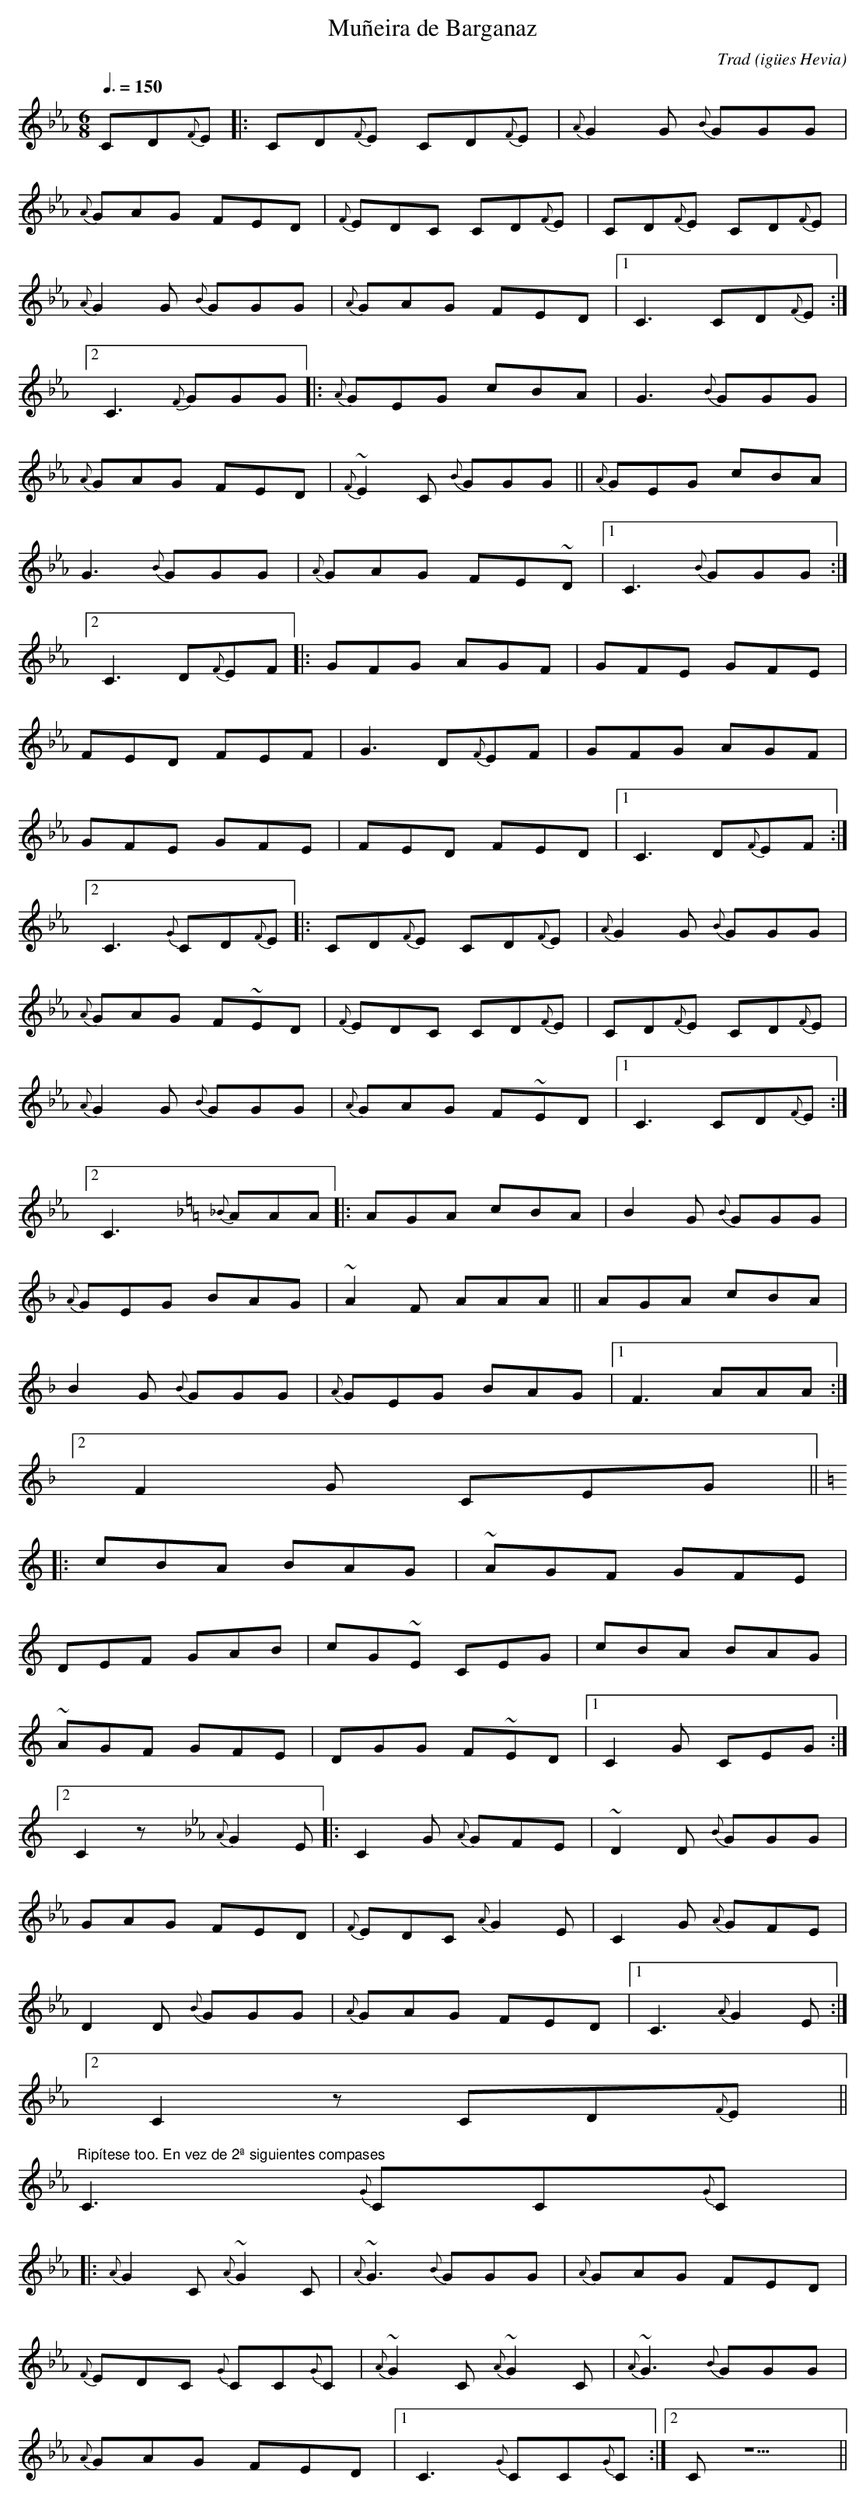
X:1
T:Muñeira de Barganaz
C:Trad (igües Hevia)
M:6/8
L:1/8
Q:3/8=150
K:Cm
CD{F}E|: CD{F}E CD{F}E|{A}G2 G {B}GGG|
{A}GAG FED|{F}EDC CD{F}E|CD{F}E CD{F}E|
{A}G2 G {B}GGG|{A}GAG FED|[1 C3 CD{F}E:|
[2 C3 {F}GGG||: {A}GEG cBA|G3 {B}GGG|
{A}GAG FED|{F}~E2 C {B}GGG||{A}GEG cBA|
G3 {B}GGG|{A}GAG FE~D|[1 C3 {B}GGG:|
[2 C3 D{F}EF||: GFG AGF|GFE GFE|
FED FEF|G3 D{F}EF|GFG AGF|
GFE GFE|FED FED|[1 C3 D{F}EF:|
[2 C3 {G}CD{F}E||: CD{F}E CD{F}E|{A}G2 G {B}GGG|
{A}GAG F~ED|{F}EDC CD{F}E|CD{F}E CD{F}E|
{A}G2 G {B}GGG|{A}GAG F~ED|[1 C3 CD{F}E :|
[2 C3 [K:F]{_B}AAA||: AGA cBA|B2 G {B}GGG|
{A}GEG BAG|~A2 F AAA||AGA cBA|
B2 G {B}GGG|{A}GEG BAG|[1 F3 AAA:|
[2 F2 G CEG||
K:C
|:cBA BAG|~AGF GFE|
DEF GAB|cG~E CEG|cBA BAG|
~AGF GFE|DGG F~ED|[1 C2 G CEG:|
[2 C2z [K:Eb] {A}G2E||: C2 G {A}GFE|~D2 D {B}GGG|
GAG FED|{F}EDC {A}G2 E|C2 G {A}GFE|
D2 D {B}GGG|{A}GAG FED|[1 C3 {A}G2 E :|
[2 C2 z CD{F}E||
"Ripítese too. En vez de 2ª siguientes compases"
C3 {G}CC{G}C|
|: {A}G2 C {A}~G2 C|{A}~G3 {B}GGG|{A}GAG FED|
{F}EDC {G}CC{G}C|{A}~G2 C {A}~G2 C|{A}~G3 {B}GGG|
{A}GAG FED|[1 C3 {G}CC{G}C :|[2 C z5||
